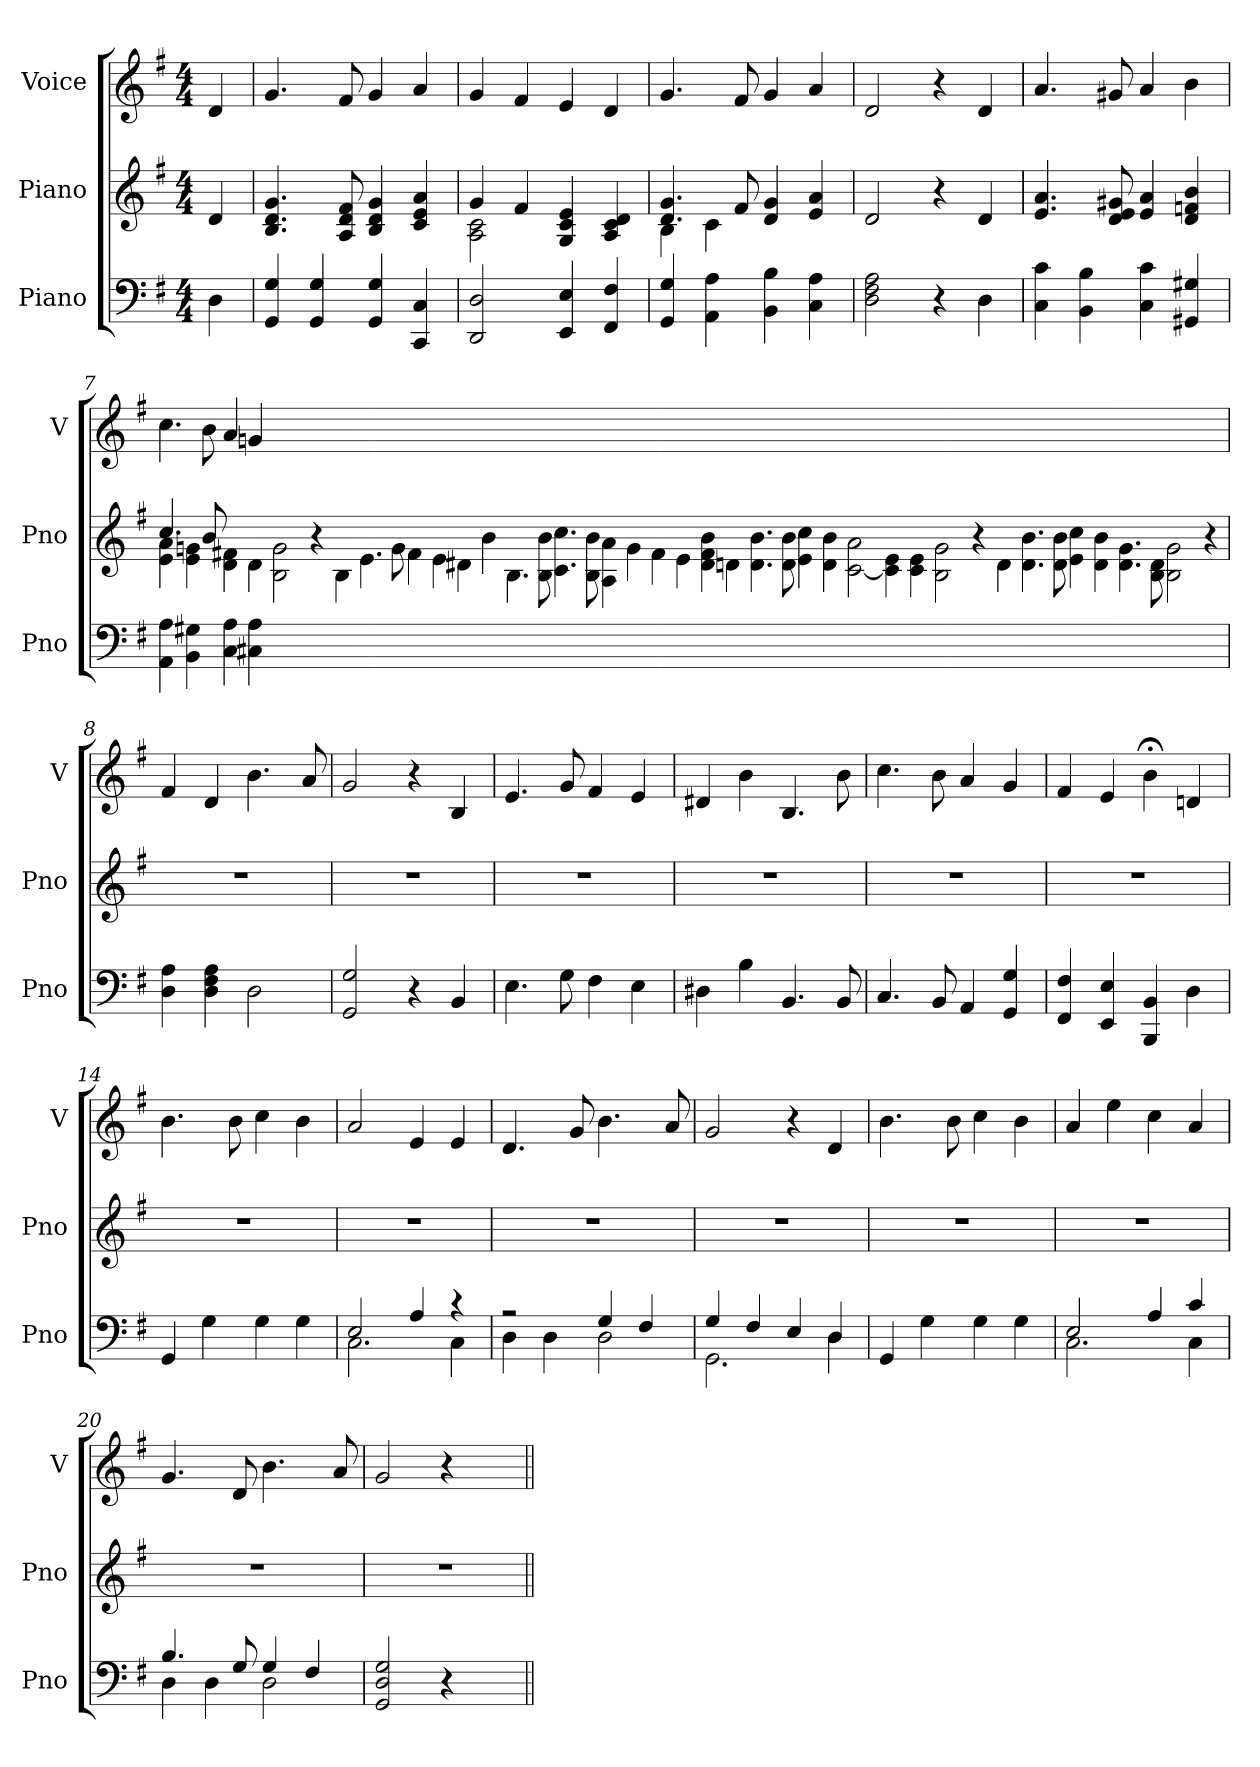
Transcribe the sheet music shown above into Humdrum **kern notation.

**kern	**kern	**kern
*part3	*part2	*part1
*staff3	*staff2	*staff1
*I"Piano	*I"Piano	*I"Voice
*I'Pno	*I'Pno	*I'V
*clefF4	*clefG2	*clefG2
*k[f#]	*k[f#]	*k[f#]
*M4/4	*M4/4	*M4/4
*MM110	*MM110	*MM110
=1	=1	=1
4D\	4d/	4d/
=2	=2	=2
4GG/ 4G/	4.B/ 4.d/ 4.g/	4.g/
4GG/ 4G/	.	.
.	8A/ 8d/ 8f#/	8f#/
4GG/ 4G/	4B/ 4d/ 4g/	4g/
4CC/ 4C/	4c/ 4e/ 4a/	4a/
=3	=3	=3
*	*^	*
2DD/ 2D/	4g/	2A\ 2c\	4g/
.	4f#/	.	4f#/
4EE/ 4E/	4G/ 4c/ 4e/	2ryy	4e/
4FF#/ 4F#/	4A/ 4c/ 4d/	.	4d/
=4	=4	=4	=4
4GG/ 4G/	4.d/ 4.g/	4B\	4.g/
4AA\ 4A\	.	4c\	.
.	8f#/	.	8f#/
4BB\ 4B\	4d/ 4g/	2ryy	4g/
4C\ 4A\	4e/ 4a/	.	4a/
*	*v	*v	*
=5	=5	=5
2D\ 2F#\ 2A\	2d/	2d/
4r	4r	4r
4D\	4d/	4d/
=6	=6	=6
4C\ 4c\	4.e/ 4.a/	4.a/
4BB\ 4B\	.	.
.	8d/ 8e/ 8g#X/	8g#X/
4C\ 4c\	4e/ 4a/	4a/
4GG#X/ 4G#X/	4d/ 4fn/ 4b/	4b\
!!LO:LB:g=z
=7	=7	=7
*	*^	*
4AA\ 4A\	4.cc/	4e\ 4a\	4.cc\
4BB\ 4G#X\	.	4e\ 4gn\	.
.	8b/	.	8b\
4C\ 4A\	2ryy	4d\ 4f#X\	4a/
4C#X\ 4A\	.	4d\	4gn/
000ryy	000ryy	2B\ 2g\	000ryy
.	.	4r	.
.	.	4B\	.
.	.	4.e\	.
.	.	8g\	.
.	.	4f#\	.
.	.	4e\	.
.	.	4d#X\	.
.	.	4b\	.
.	.	4.B\	.
.	.	8B\ 8b\	.
.	.	4.c\ 4.cc\	.
.	.	8B\ 8b\	.
.	.	4A\ 4a\	.
.	.	4g\	.
.	.	4f#\	.
.	.	4e\	.
.	.	4d#\ 4f#\ 4b\	.
.	.	4dn\	.
.	.	4.d\ 4.b\	.
.	.	8d\ 8b\	.
.	.	4e\ 4cc\	.
.	.	4d\ 4b\	.
.	.	[2c\ 2a\	.
.	.	4c\] 4e\	.
.	.	4c\ 4e\	.
.	.	2B\ 2g\	.
.	.	4r	.
.	.	4d\	.
0ryy	0ryy	4.d\ 4.b\	0ryy
.	.	8d\ 8b\	.
.	.	4e\ 4cc\	.
.	.	4d\ 4b\	.
.	.	4.d\ 4.g\	.
.	.	8B\ 8d\	.
.	.	2B\ 2g\	.
4ryy	4ryy	4r	4ryy
*	*v	*v	*
!!LO:LB:g=z
=8	=8	=8
4D\ 4A\	1r	4f#/
4D\ 4F#\ 4A\	.	4d/
2D\	.	4.b\
.	.	8a/
=9	=9	=9
2GG/ 2G/	1r	2g/
4r	.	4r
4BB/	.	4B/
=10	=10	=10
4.E\	1r	4.e/
8G\	.	8g/
4F#\	.	4f#/
4E\	.	4e/
=11	=11	=11
4D#X\	1r	4d#X/
4B\	.	4b\
4.BB/	.	4.B/
8BB/	.	8b\
=12	=12	=12
4.C/	1r	4.cc\
8BB/	.	8b\
4AA/	.	4a/
4GG/ 4G/	.	4g/
=13	=13	=13
4FF#/ 4F#/	1r	4f#/
4EE/ 4E/	.	4e/
4BBB/ 4BB/	.	4b;\
4D\	.	4dn/
=14	=14	=14
4GG/	1r	4.b\
4G\	.	.
.	.	8b\
4G\	.	4cc\
4G\	.	4b\
=15	=15	=15
*^	*	*
2E/	2.C\	1r	2a/
4A/	.	.	4e/
4r	4C\	.	4e/
!!LO:LB:g=z
=16	=16	=16	=16
2r	4D\	1r	4.d/
.	4D\	.	.
.	.	.	8g/
4G/	2D\	.	4.b\
4F#/	.	.	.
.	.	.	8a/
=17	=17	=17	=17
4G/	2.GG\	1r	2g/
4F#/	.	.	.
4E/	.	.	4r
4D/	4D\	.	4d/
*v	*v	*	*
=18	=18	=18
4GG/	1r	4.b\
4G\	.	.
.	.	8b\
4G\	.	4cc\
4G\	.	4b\
=19	=19	=19
*^	*	*
2E/	2.C\	1r	4a/
.	.	.	4ee\
4A/	.	.	4cc\
4c/	4C\	.	4a/
=20	=20	=20	=20
4.B/	4D\	1r	4.g/
.	4D\	.	.
8G/	.	.	8d/
4G/	2D\	.	4.b\
4F#/	.	.	.
.	.	.	8a/
*v	*v	*	*
=21	=21	=21
2GG/ 2D/ 2G/	1r	2g/
4r	.	4r
4ryy	.	4ryy
=||	=||	=||
*-	*-	*-
